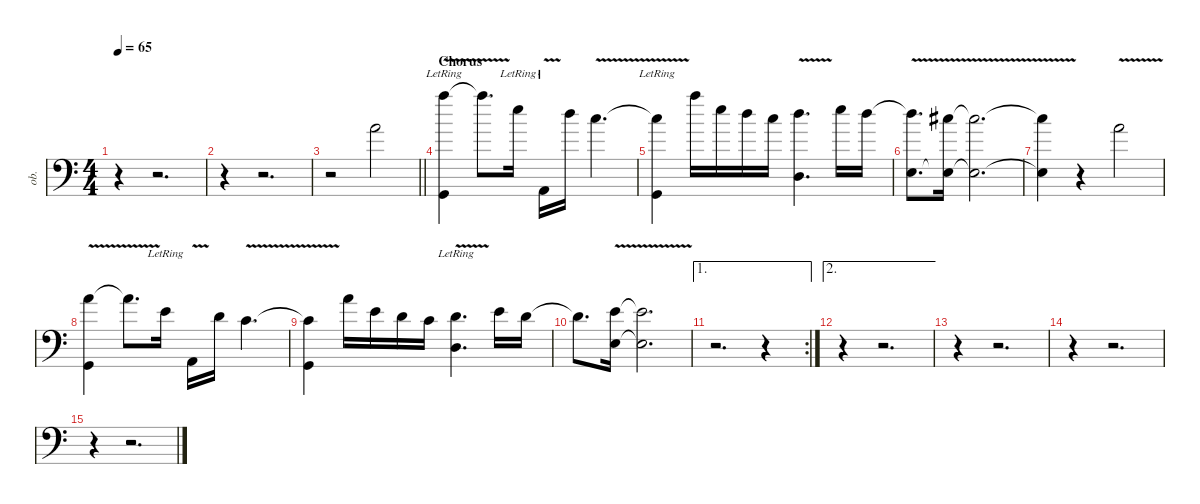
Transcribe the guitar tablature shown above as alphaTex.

\defaultSystemsLayout 4
\hideDynamics
\bracketExtendMode nobrackets
\otherSystemsTrackNameOrientation horizontal
\track ("Oboe" "ob.") {instrument oboe}
\staff {score}
\tuning (E4 B3 G3 D3 A2 E2)
\ts (4 4)
\tempo 65
\clef f4
\ks c
r.4{dy f beam Down} r.2{d beam Down} |
r.4{beam Down} r.2{d beam Down} |
\barLineRight lightlight
r.2{beam Down} 10.2.2{beam Down} |
\section ("" "Chorus")
(17.1{v} 3.6{v lr}).4{dy mp beam Down} 17.1{v t}.8{d dy f beam Down} 17.2{lr}.16{dy mf beam Down} 5.6{v lr}.16{dy mp beam Down} 15.2.16{dy mf beam Down} 13.2{v}.4{d beam Down} |
(13.2{v t} 3.6{v lr}).4{dy f beam Down} 17.1.16{beam Down} 17.2.16{dy mp beam Down} 15.2.16{dy mf beam Down} 13.2.16{dy mp beam Down} (15.2{v} 5.5).4{d dy mf beam Down} 17.2.16{beam Down} 15.2.16{beam Down} |
(15.2{t} 7.5{v}).8{d dy f beam Down} (14.2{v acc #} 7.5{v t}).16{dy mf beam Down} (14.2{v t acc #} 7.5{t}).2{d dy f beam Down} |
(14.2{v t acc #} 7.5{t}).4{beam Down} r.4{beam Down} 10.2{v}.2{beam Down} |
(10.2{v} 3.6{v}).4{dy mf beam Down} 10.2{v t}.8{d dy f beam Down} 9.3{lr}.16{dy mf beam Down} 5.6{v}.16{dy mp beam Down} 7.3.16{dy mf beam Down} 5.3{v}.4{d beam Down} |
(5.3{v t} 3.6{v}).4{dy f beam Down} 10.2.16{beam Down} 9.3.16{dy mp beam Down} 7.3.16{dy mf beam Down} 5.3.16{dy mp beam Down} (7.3{v} 5.5{v lr}).4{d dy mf beam Down} 9.3.16{beam Down} 7.3.16{beam Down} |
7.3{t}.8{d dy f beam Down} (9.3 7.5{v}).16{dy mf beam Down} (9.3{t} 7.5{v t}).2{d dy f beam Down} |
\ae 1
\rc 2
r.2{d beam Down} r.4{beam Down} |
\ae 2
r.4{beam Down} r.2{d beam Down} |
r.4{beam Down} r.2{d beam Down} |
r.4{beam Down} r.2{d beam Down} |
\tempo (30 0.25 hide)
r.4{beam Down} r.2{d beam Down}
